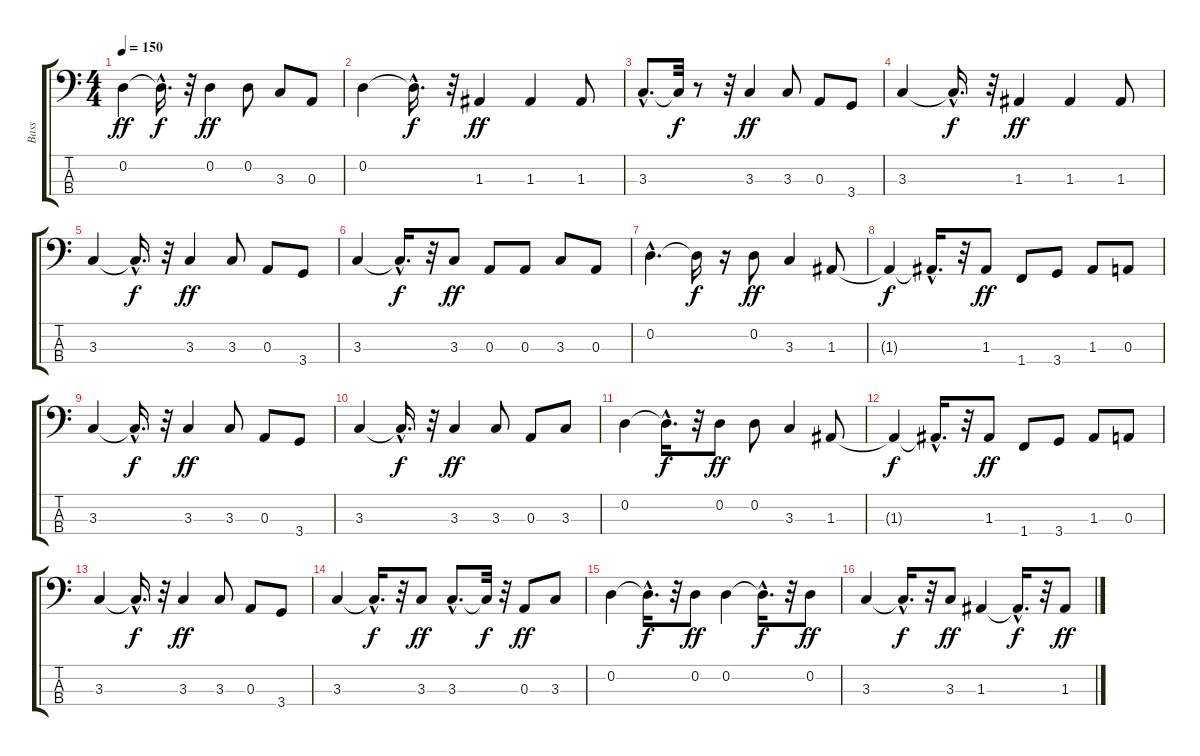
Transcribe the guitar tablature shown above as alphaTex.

\track ("Bass" "Bass") {instrument electricbassfinger}
\staff {score tabs}
\tuning (G2 D2 A1 E1) {hide}
\ts (4 4)
\tempo 150
\clef f4
\ks c
0.2.4{dy ff} 0.2{hac t}.16{d dy f} r.32 0.2.4{dy ff} 0.2.8 3.3.8 0.3.8 |
0.2.4 0.2{hac t}.16{d dy f} r.32 1.3.4{dy ff} 1.3.4 1.3.8 |
3.3{hac}.8{d} 3.3{t}.32{dy f} r.8 r.32 3.3.4{dy ff} 3.3.8 0.3.8 3.4.8 |
3.3.4 3.3{hac t}.16{d dy f} r.32 1.3.4{dy ff} 1.3.4 1.3.8 |
3.3.4 3.3{hac t}.16{d dy f} r.32 3.3.4{dy ff} 3.3.8 0.3.8 3.4.8 |
3.3.4 3.3{hac t}.16{d dy f} r.32 3.3.8{dy ff} 0.3.8 0.3.8 3.3.8 0.3.8 |
0.2{hac}.4{d} 0.2{t}.16{dy f} r.16 0.2.8{dy ff} 3.3.4 1.3.8 |
1.3{t}.4{dy f} 1.3{hac t}.16{d} r.32 1.3.8{dy ff} 1.4.8 3.4.8 1.3.8 0.3.8 |
3.3.4 3.3{hac t}.16{d dy f} r.32 3.3.4{dy ff} 3.3.8 0.3.8 3.4.8 |
3.3.4 3.3{hac t}.16{d dy f} r.32 3.3.4{dy ff} 3.3.8 0.3.8 3.3.8 |
0.2.4 0.2{hac t}.16{d dy f} r.32 0.2.8{dy ff} 0.2.8 3.3.4 1.3.8 |
1.3{t}.4{dy f} 1.3{hac t}.16{d} r.32 1.3.8{dy ff} 1.4.8 3.4.8 1.3.8 0.3.8 |
3.3.4 3.3{hac t}.16{d dy f} r.32 3.3.4{dy ff} 3.3.8 0.3.8 3.4.8 |
3.3.4 3.3{hac t}.16{d dy f} r.32 3.3.8{dy ff} 3.3{hac}.8{d} 3.3{t}.32{dy f} r.32 0.3.8{dy ff} 3.3.8 |
0.2.4 0.2{hac t}.16{d dy f} r.32 0.2.8{dy ff} 0.2.4 0.2{hac t}.16{d dy f} r.32 0.2.8{dy ff} |
3.3.4 3.3{hac t}.16{d dy f} r.32 3.3.8{dy ff} 1.3.4 1.3{hac t}.16{d dy f} r.32 1.3.8{dy ff}
